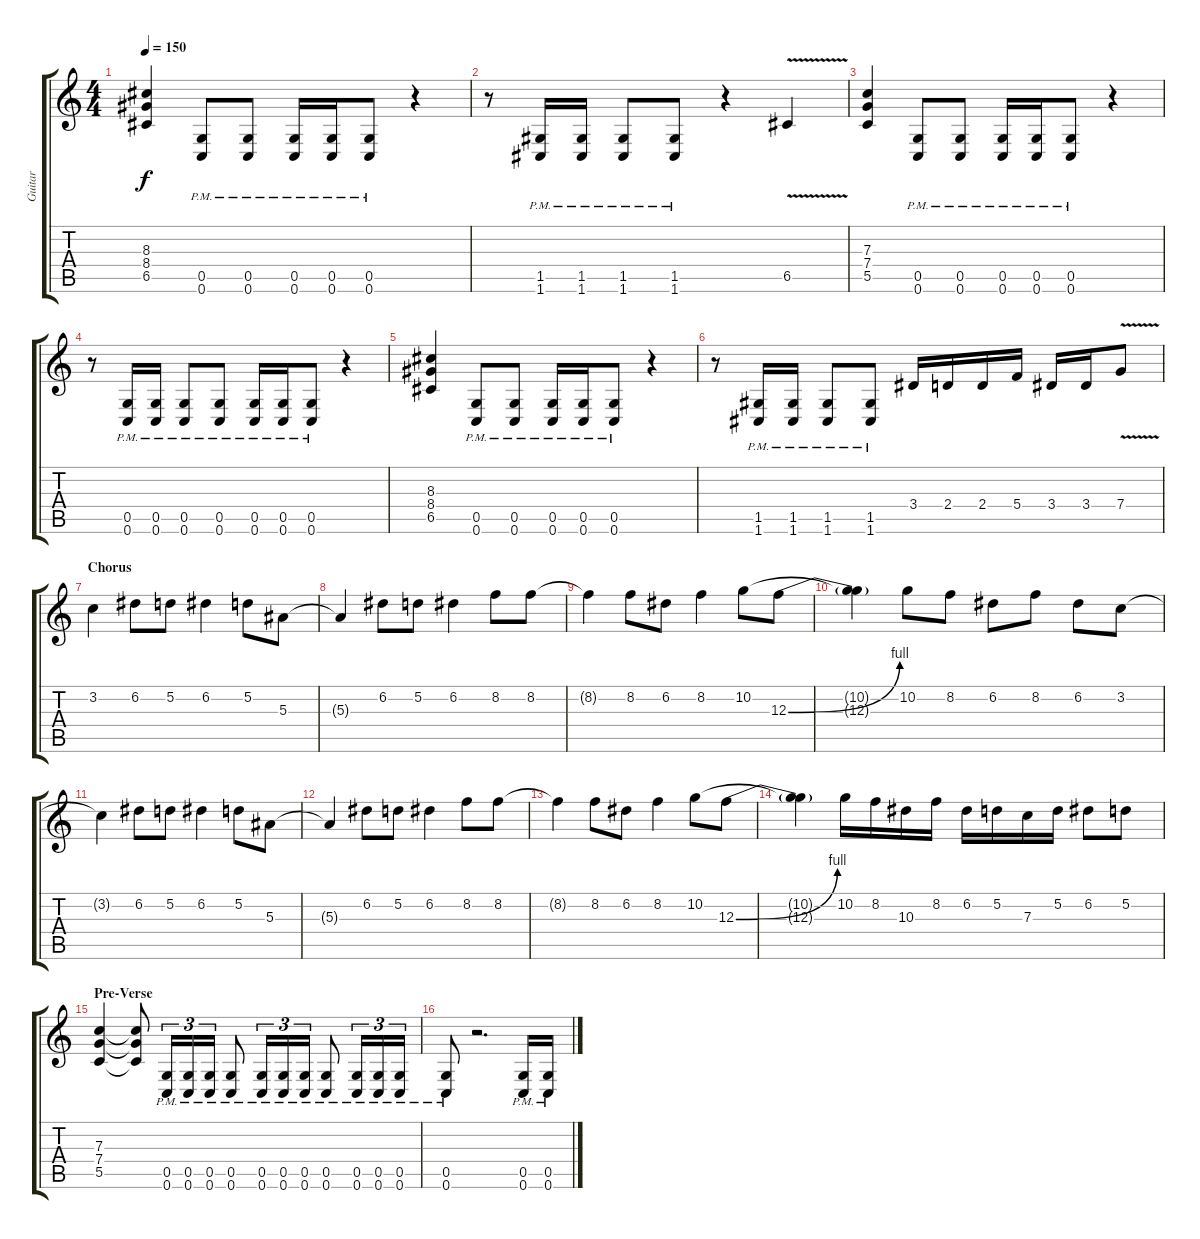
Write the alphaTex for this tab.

\track ("Guitar" "Guitar") {instrument distortionguitar}
\staff {score tabs}
\tuning (D4 A3 F3 C3 G2 C2) {hide}
\ts (4 4)
\tempo 150
\clef g2
\ks c
(8.3 8.4 6.5).4{dy f} (0.5{pm} 0.6{pm}).8 (0.5{pm} 0.6{pm}).8 (0.5{pm} 0.6{pm}).16 (0.5{pm} 0.6{pm}).16 (0.5{pm} 0.6{pm}).8 r.4 |
r.8 (1.5{pm} 1.6{pm}).16 (1.5{pm} 1.6{pm}).16 (1.5{pm} 1.6{pm}).8 (1.5{pm} 1.6{pm}).8 r.4 6.5{v}.4{instrument guitarharmonics} |
(7.3 7.4 5.5).4{instrument distortionguitar} (0.5{pm} 0.6{pm}).8 (0.5{pm} 0.6{pm}).8 (0.5{pm} 0.6{pm}).16 (0.5{pm} 0.6{pm}).16 (0.5{pm} 0.6{pm}).8 r.4 |
r.8 (0.5{pm} 0.6{pm}).16 (0.5{pm} 0.6{pm}).16 (0.5{pm} 0.6{pm}).8 (0.5{pm} 0.6{pm}).8 (0.5{pm} 0.6{pm}).16 (0.5{pm} 0.6{pm}).16 (0.5{pm} 0.6{pm}).8 r.4 |
(8.3 8.4 6.5).4 (0.5{pm} 0.6{pm}).8 (0.5{pm} 0.6{pm}).8 (0.5{pm} 0.6{pm}).16 (0.5{pm} 0.6{pm}).16 (0.5{pm} 0.6{pm}).8 r.4 |
r.8 (1.5{pm} 1.6{pm}).16 (1.5{pm} 1.6{pm}).16 (1.5{pm} 1.6{pm}).8 (1.5{pm} 1.6{pm}).8 3.4.16 2.4.16 2.4.16 5.4.16 3.4.16 3.4.16 7.4{v}.8 |
\section ("" "Chorus")
3.2.4 6.2.8 5.2.8 6.2.4 5.2.8 5.3.8 |
5.3{t}.4 6.2.8 5.2.8 6.2.4 8.2.8 8.2.8 |
8.2{t}.4 8.2.8 6.2.8 8.2.4 10.2.8 12.3{be (bend 0 0 60 4)}.8 |
(10.2{t} 12.3{t}).4 10.2.8 8.2.8 6.2.8 8.2.8 6.2.8 3.2.8 |
3.2{t}.4 6.2.8 5.2.8 6.2.4 5.2.8 5.3.8 |
5.3{t}.4 6.2.8 5.2.8 6.2.4 8.2.8 8.2.8 |
8.2{t}.4 8.2.8 6.2.8 8.2.4 10.2.8 12.3{be (bend 0 0 60 4)}.8 |
(10.2{t} 12.3{t}).4 10.2.16 8.2.16 10.3.16 8.2.16 6.2.16 5.2.16 7.3.16 5.2.16 6.2.8 5.2.8 |
\section ("" "Pre-Verse")
(7.3 7.4 5.5).4 (7.3{t} 7.4{t} 5.5{t}).8 (0.5{pm} 0.6{pm}).16{tu (3 2)} (0.5{pm} 0.6{pm}).16{tu (3 2)} (0.5{pm} 0.6{pm}).16{tu (3 2)} (0.5{pm} 0.6{pm}).8 (0.5{pm} 0.6{pm}).16{tu (3 2)} (0.5{pm} 0.6{pm}).16{tu (3 2)} (0.5{pm} 0.6{pm}).16{tu (3 2)} (0.5{pm} 0.6{pm}).8 (0.5{pm} 0.6{pm}).16{tu (3 2)} (0.5{pm} 0.6{pm}).16{tu (3 2)} (0.5{pm} 0.6{pm}).16{tu (3 2)} |
(0.5{pm} 0.6{pm}).8 r.2{d} (0.5{pm} 0.6{pm}).16 (0.5{pm} 0.6{pm}).16
